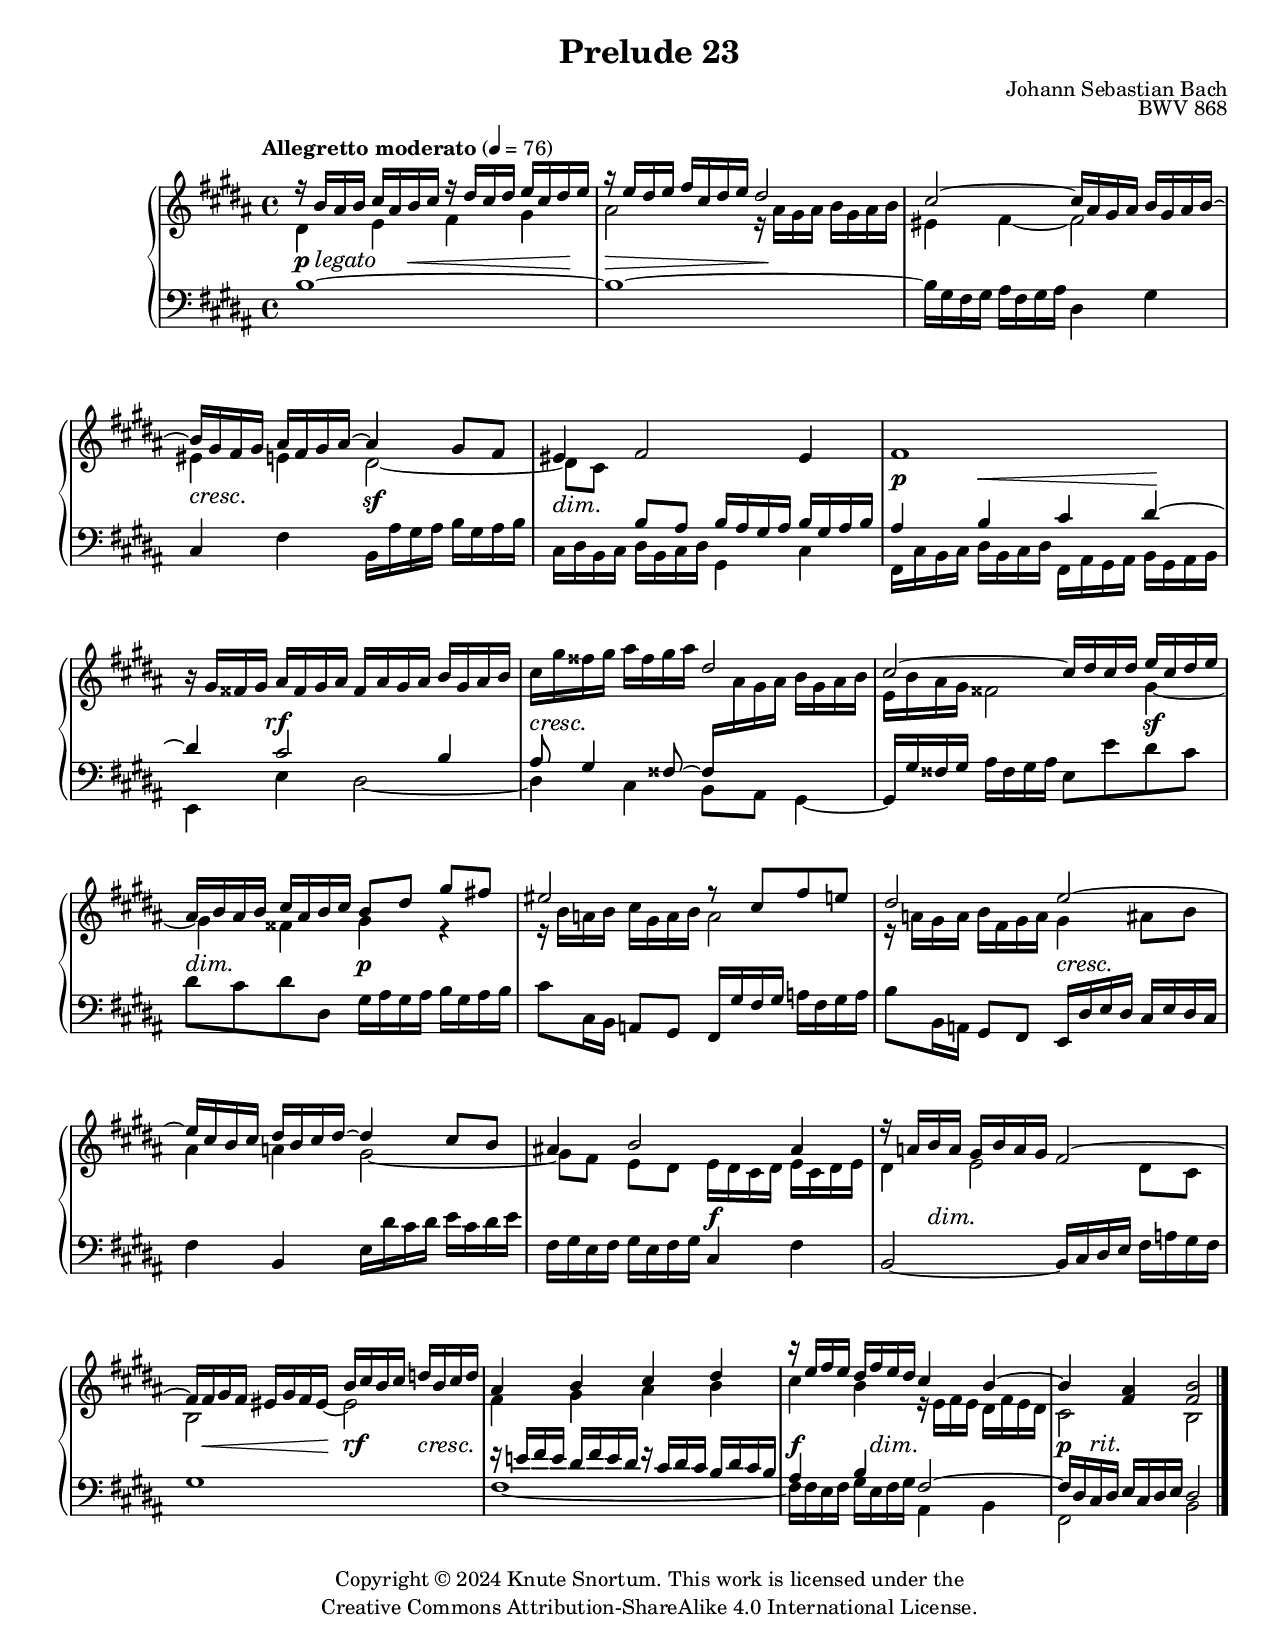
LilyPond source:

\version "2.24.0"

\include "includes/header-paper.ily"
%...+....1....+....2....+....3....+....4....+....5....+....6....+....7....+....

\version "2.24.0"
\language "english"

\include "global-variables.ily"

%%% Music %%%

global = {
  \time 4/4
  \key b \major
}

rightHandUpper = \relative {
  \voiceOne r16 b' as b  cs as b cs  r ds cs ds  e cs ds e |
  r16 e ds e  fs cs ds e  ds2 |
  cs2~  cs16 as gs as  b gs as b~ |
  b16 gs fs gs  as fs gs as~  as4  gs8 fs |
  es4 fs2 es4 |
  \oneVoice fs1 |
  r16 gs fss gs  as fss gs as  fss as gs as  b gs as b |
  cs16 gs' fss gs  as fss gs as  \voiceOne ds,2 |
  
  \barNumberCheck 9
  cs2~  cs16 ds cs ds  e cs ds e |
  as,16 b as b  cs as b cs  b8 ds gs[ fs!] |
  es2  r8 cs fs e |
  ds2 e~ |
  e16 cs b cs  ds b cs ds~  ds4 cs8 b |
  as!4 b2 as4 |
  r16 a b a  gs b a gs  fs2~ |
  fs16 fs gs fs  es gs fs es_~ 
    << 
      { \hideNoteHead es4 } 
      \new Voice { \voiceOne b'16 cs b cs } 
    >>  d b cs d |
  
  \barNumberCheck 17
  as4 b cs ds |
  r16 e fs e  ds fs e ds  cs4 b~ |
  b4 <fs as> <fs b>2 |
  \bar "|."
}

rightHandLower = \relative {
  \voiceFour ds'4 e fs gs |
  as2  r16 as gs as  b gs as b |
  es,4 fs4~ fs2 |
  es4 e ds2~ |
  ds8 cs \voiceDown b[ as]  b16 as gs as  b gs as b |
  as4 b cs ds~ |
  ds4 cs2 b4 |
  as8 gs4 fss8~  fss16 \voiceUp as' gs as  b gs as b |
  
  \barNumberCheck 9
  e,16 b' as gs  fss2 gs4~ |
  gs4 fss gs r |
  r16 b a b cs gs a b  a2 |
  r16 a gs a  b fs gs a  gs4 as8 b |
  as4 a gs2~ |
  gs8 fs e[ ds]  e16 ds cs ds  e cs ds e |
  ds4 e2 ds8 cs |
  b2 es |
  
  \barNumberCheck 17
  fs4 gs as b |
  cs4 b  r16 e, fs e  ds fs e ds |
  cs2 b |
}

rightHand = {
  \global
  <<
    \new Voice \rightHandUpper
    \new Voice \rightHandLower
  >>
}

leftHandUpper = \relative {
  s1 * 8 |
  
  \barNumberCheck 9
  s1 * 8 |
  
  \barNumberCheck 17
  \voiceThree r16 e'!16 fs e  ds fs e ds  r16 cs ds cs  b ds cs b |
  as4 b fs2~ |
  fs16 ds cs ds  e cs ds e  ds2 |
}

leftHandLower = \relative {
  b1~ |
  b1~ |
  b16 gs fs gs  as fs gs as  ds,4 gs |
  cs,4 fs  b,16 as' gs as  b gs as b |
  \voiceTwo cs,16 ds b cs  ds b cs ds  gs,4 cs |
  fs,16 cs' b cs  ds b cs ds  fs, as gs as  b gs as b |
  e,4 e' ds2~ |
  ds4 cs b8 as gs4~ |
  
  \barNumberCheck 9
  \oneVoice gs16 gs' fss gs  as fss gs as  e8 e' ds cs |
  ds8 cs ds ds,  gs16 as gs as  b gs as b |
  cs8 cs,16 b  a8 gs  fs16 gs' fs gs  a fs gs a |
  b8 b,16 a  gs8 fs  e16 ds' e ds  cs e ds cs |
  fs4 b,  e16 ds' cs ds  e cs ds e |
  fs,16 gs e fs  gs e fs gs  cs,4 fs |
  b,2~  b16 cs ds e  fs a gs fs |
  gs1 |
  
  \barNumberCheck 17
  \voiceTwo fs1~ |
  fs16 fs e fs  gs e fs gs  as,4 b |
  fs2 b |
}

leftHand = {
  \global
  \clef bass
  <<
    \new Voice \leftHandUpper
    \new Voice \leftHandLower
  >>
}

dynamics = {
  \override TextScript.Y-offset = -0.5
  \override DynamicTextSpanner.style = #'none
  \tag layout { s4.^\pLegato } \tag midi { s4.\p } s8\< s4. s8\! |
  s2\> s\! |
  s1 |
  s2-\tweak Y-offset -2 \cresc s16-\tweak Y-offset -3 \sf
    \tag layout { s4.. } \tag midi { s4..\f } |
  s1-\tweak Y-offset -3 \dim |
  s4\p s2\< s4\! |
  s4 s2.-\tweak X-offset -1 ^\rf |
  s1\cresc |
  
  \barNumberCheck 9
  s2. s16\sf \tag layout { s8. } \tag midi { s8.\f } |
  s2\dim s\p |
  s1 |
  s2 s\cresc |
  s1 |
  s2 s\f |
  s8 s2..\dim |
  s16 s8.\< s s16\! \tag layout { s4^\rf } \tag midi { s4\f } s\cresc | 
  
  \barNumberCheck 17
  s1 |
  s4\f s16 s8.\dim s2 |
  s8\p s^\rit s2. |
}

tempi = {
  \tempo "Allegretto moderato" 4 = 76
  s1 * 18 |
  \set Score.tempoHideNote = ##t
  \tempo 4 = 69
  s4 \tempo 4 = 63 s8 \tempo 4 = 58 s \tempo 4 = 50 s2 |
}

forceBreaks = {
  % page 1
  \repeat unfold 2 { s1\noBreak } s1\break\noPageBreak
  \repeat unfold 2 { s1\noBreak } s1\break\noPageBreak
  \repeat unfold 2 { s1\noBreak } s1\break\noPageBreak
  \repeat unfold 2 { s1\noBreak } s1\break\noPageBreak
  \repeat unfold 2 { s1\noBreak } s1\break\noPageBreak
}

preludeTwentyThreeNotes =
\score {
  \header {
    title = "Prelude 23"
  }
  \keepWithTag layout  
  \new PianoStaff <<
    \new Staff = "upper" \rightHand
    \new Dynamics \dynamics
    \new Staff = "lower" \leftHand
    \new Dynamics \tempi
    \new Devnull \forceBreaks
  >>
  \layout {
    \context {
      \Score
      \override Stem.details.beamed-lengths = #'(3.5 3.9)
    }
  }
}

\include "articulate.ly"

preludeTwentyThreeMidi =
\book {
  \bookOutputName "prelude-23-bwv-868"
  \score {
    \keepWithTag midi
    \articulate <<
      \new Staff = "upper" << \rightHand \dynamics \tempi >>
      \new Staff = "lower" << \leftHand \dynamics \tempi >>
    >>
    \midi {}
  }
}


\header {
  title = "Prelude 23"
  composer = "Johann Sebastian Bach"
  opus = "BWV 868"
}

\paper {
  print-all-headers = ##f
}

\preludeTwentyThreeNotes
\preludeTwentyThreeMidi